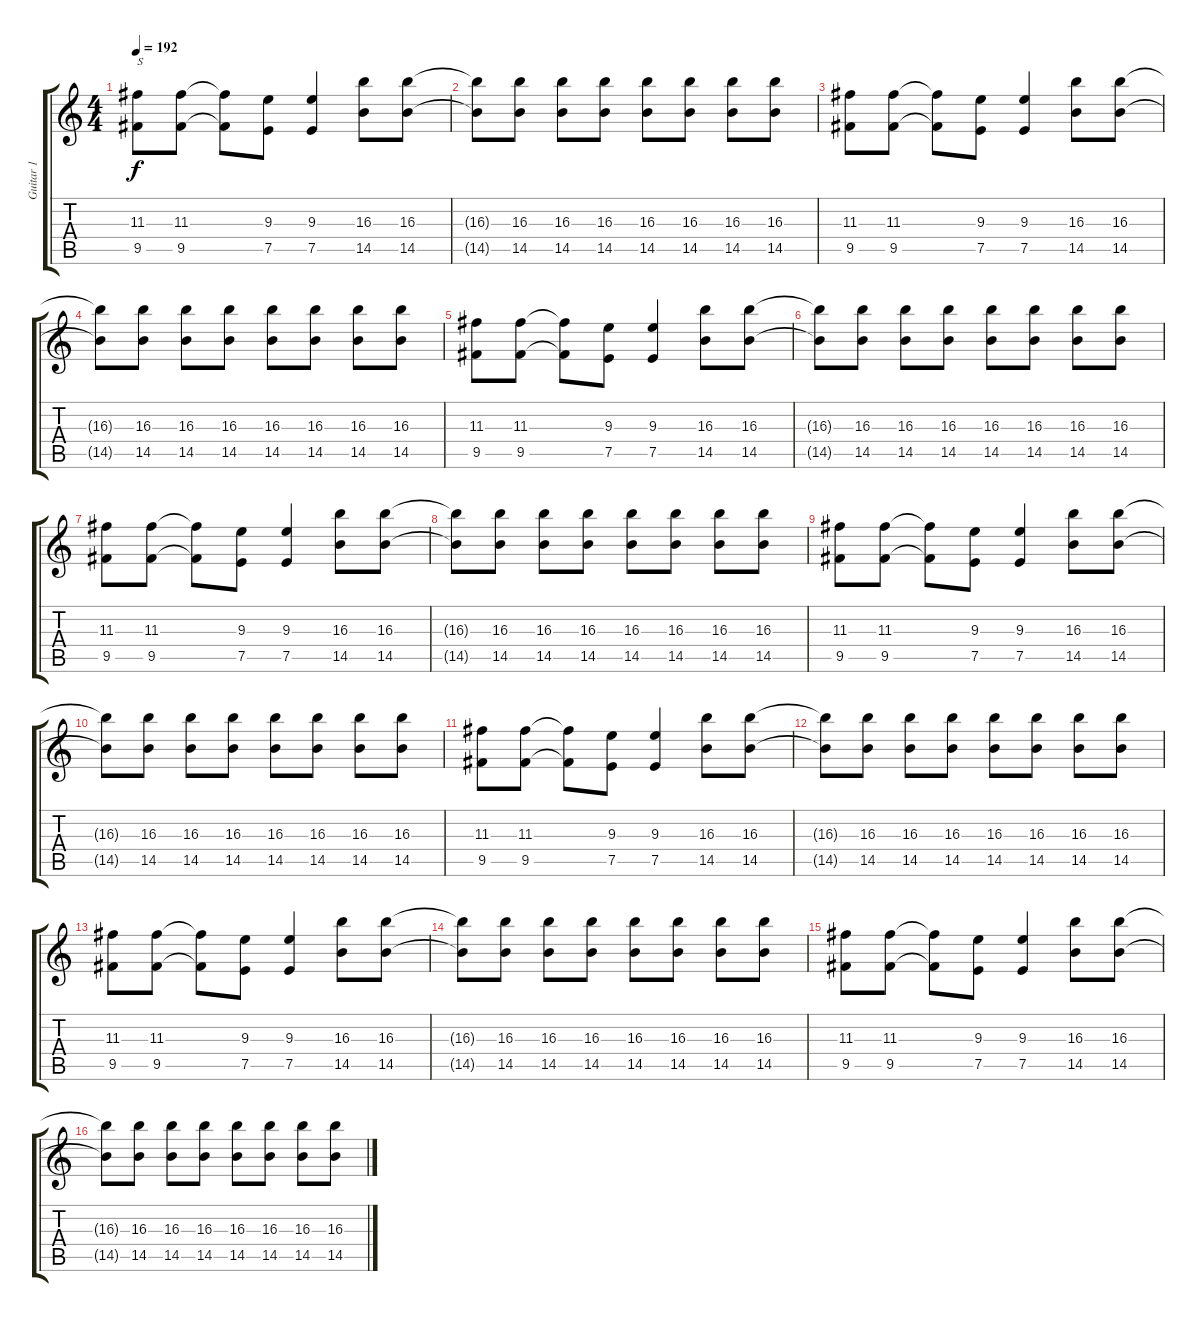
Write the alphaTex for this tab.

\track ("Guitar 1" "Guitar 1") {instrument distortionguitar}
\staff {score tabs}
\tuning (E4 B3 G3 D3 A2 E2) {hide}
\ts (4 4)
\tempo 192
\clef g2
\ks c
(11.3 9.5).8{txt "S" dy f volume 16 instrument distortionguitar} (11.3 9.5).8 (11.3{t} 9.5{t}).8 (9.3 7.5).8 (9.3 7.5).4 (16.3 14.5).8 (16.3 14.5).8 |
(16.3{t} 14.5{t}).8 (16.3 14.5).8 (16.3 14.5).8 (16.3 14.5).8 (16.3 14.5).8 (16.3 14.5).8 (16.3 14.5).8 (16.3 14.5).8 |
(11.3 9.5).8 (11.3 9.5).8 (11.3{t} 9.5{t}).8 (9.3 7.5).8 (9.3 7.5).4 (16.3 14.5).8 (16.3 14.5).8 |
(16.3{t} 14.5{t}).8 (16.3 14.5).8 (16.3 14.5).8 (16.3 14.5).8 (16.3 14.5).8 (16.3 14.5).8 (16.3 14.5).8 (16.3 14.5).8 |
(11.3 9.5).8 (11.3 9.5).8 (11.3{t} 9.5{t}).8 (9.3 7.5).8 (9.3 7.5).4 (16.3 14.5).8 (16.3 14.5).8 |
(16.3{t} 14.5{t}).8 (16.3 14.5).8 (16.3 14.5).8 (16.3 14.5).8 (16.3 14.5).8 (16.3 14.5).8 (16.3 14.5).8 (16.3 14.5).8 |
(11.3 9.5).8 (11.3 9.5).8 (11.3{t} 9.5{t}).8 (9.3 7.5).8 (9.3 7.5).4 (16.3 14.5).8 (16.3 14.5).8 |
(16.3{t} 14.5{t}).8 (16.3 14.5).8 (16.3 14.5).8 (16.3 14.5).8 (16.3 14.5).8 (16.3 14.5).8 (16.3 14.5).8 (16.3 14.5).8 |
(11.3 9.5).8 (11.3 9.5).8 (11.3{t} 9.5{t}).8 (9.3 7.5).8 (9.3 7.5).4 (16.3 14.5).8 (16.3 14.5).8 |
(16.3{t} 14.5{t}).8 (16.3 14.5).8 (16.3 14.5).8 (16.3 14.5).8 (16.3 14.5).8 (16.3 14.5).8 (16.3 14.5).8 (16.3 14.5).8 |
(11.3 9.5).8 (11.3 9.5).8 (11.3{t} 9.5{t}).8 (9.3 7.5).8 (9.3 7.5).4 (16.3 14.5).8 (16.3 14.5).8 |
(16.3{t} 14.5{t}).8 (16.3 14.5).8 (16.3 14.5).8 (16.3 14.5).8 (16.3 14.5).8 (16.3 14.5).8 (16.3 14.5).8 (16.3 14.5).8 |
(11.3 9.5).8 (11.3 9.5).8 (11.3{t} 9.5{t}).8 (9.3 7.5).8 (9.3 7.5).4 (16.3 14.5).8 (16.3 14.5).8 |
(16.3{t} 14.5{t}).8 (16.3 14.5).8 (16.3 14.5).8 (16.3 14.5).8 (16.3 14.5).8 (16.3 14.5).8 (16.3 14.5).8 (16.3 14.5).8 |
(11.3 9.5).8 (11.3 9.5).8 (11.3{t} 9.5{t}).8 (9.3 7.5).8 (9.3 7.5).4 (16.3 14.5).8 (16.3 14.5).8 |
(16.3{t} 14.5{t}).8 (16.3 14.5).8 (16.3 14.5).8 (16.3 14.5).8 (16.3 14.5).8 (16.3 14.5).8 (16.3 14.5).8 (16.3 14.5).8
